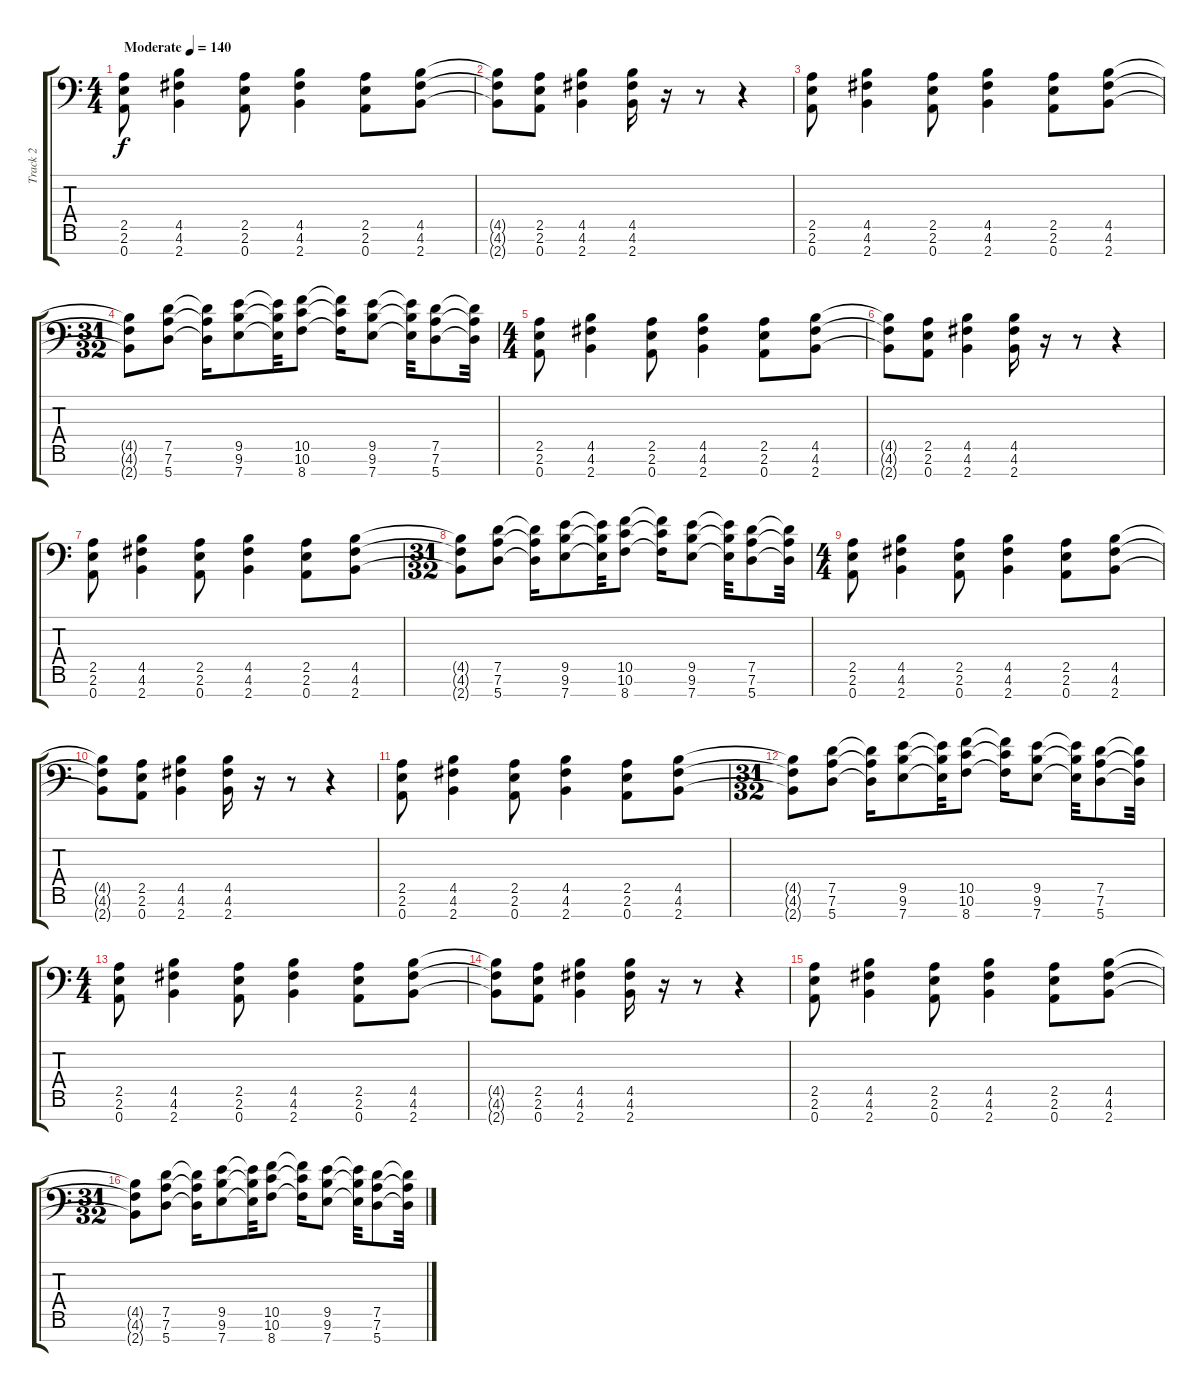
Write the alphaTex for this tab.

\track ("Track 2" "Track 2") {instrument distortionguitar}
\staff {score tabs}
\tuning (D4 A3 F3 C3 G2 D2 A1) {hide}
\ts (4 4)
\tempo (140 "Moderate")
\clef f4
\ks c
(2.5 2.6 0.7).8{dy f instrument distortionguitar} (4.5 4.6 2.7).4 (2.5 2.6 0.7).8 (4.5 4.6 2.7).4 (2.5 2.6 0.7).8 (4.5 4.6 2.7).8 |
(4.5{t} 4.6{t} 2.7{t}).8 (2.5 2.6 0.7).8 (4.5 4.6 2.7).4 (4.5 4.6 2.7).16 r.16 r.8 r.4 |
(2.5 2.6 0.7).8 (4.5 4.6 2.7).4 (2.5 2.6 0.7).8 (4.5 4.6 2.7).4 (2.5 2.6 0.7).8 (4.5 4.6 2.7).8 |
\ts (31 32)
(4.5{t} 4.6{t} 2.7{t}).8 (7.5 7.6 5.7).8 (7.5{t} 7.6{t} 5.7{t}).16 (9.5 9.6 7.7).8 (9.5{t} 9.6{t} 7.7{t}).32 (10.5 10.6 8.7).8 (10.5{t} 10.6{t} 8.7{t}).16 (9.5 9.6 7.7).8 (9.5{t} 9.6{t} 7.7{t}).32 (7.5 7.6 5.7).8 (7.5{t} 7.6{t} 5.7{t}).32 |
\ts (4 4)
(2.5 2.6 0.7).8 (4.5 4.6 2.7).4 (2.5 2.6 0.7).8 (4.5 4.6 2.7).4 (2.5 2.6 0.7).8 (4.5 4.6 2.7).8 |
(4.5{t} 4.6{t} 2.7{t}).8 (2.5 2.6 0.7).8 (4.5 4.6 2.7).4 (4.5 4.6 2.7).16 r.16 r.8 r.4 |
(2.5 2.6 0.7).8 (4.5 4.6 2.7).4 (2.5 2.6 0.7).8 (4.5 4.6 2.7).4 (2.5 2.6 0.7).8 (4.5 4.6 2.7).8 |
\ts (31 32)
(4.5{t} 4.6{t} 2.7{t}).8 (7.5 7.6 5.7).8 (7.5{t} 7.6{t} 5.7{t}).16 (9.5 9.6 7.7).8 (9.5{t} 9.6{t} 7.7{t}).32 (10.5 10.6 8.7).8 (10.5{t} 10.6{t} 8.7{t}).16 (9.5 9.6 7.7).8 (9.5{t} 9.6{t} 7.7{t}).32 (7.5 7.6 5.7).8 (7.5{t} 7.6{t} 5.7{t}).32 |
\ts (4 4)
(2.5 2.6 0.7).8 (4.5 4.6 2.7).4 (2.5 2.6 0.7).8 (4.5 4.6 2.7).4 (2.5 2.6 0.7).8 (4.5 4.6 2.7).8 |
(4.5{t} 4.6{t} 2.7{t}).8 (2.5 2.6 0.7).8 (4.5 4.6 2.7).4 (4.5 4.6 2.7).16 r.16 r.8 r.4 |
(2.5 2.6 0.7).8 (4.5 4.6 2.7).4 (2.5 2.6 0.7).8 (4.5 4.6 2.7).4 (2.5 2.6 0.7).8 (4.5 4.6 2.7).8 |
\ts (31 32)
(4.5{t} 4.6{t} 2.7{t}).8 (7.5 7.6 5.7).8 (7.5{t} 7.6{t} 5.7{t}).16 (9.5 9.6 7.7).8 (9.5{t} 9.6{t} 7.7{t}).32 (10.5 10.6 8.7).8 (10.5{t} 10.6{t} 8.7{t}).16 (9.5 9.6 7.7).8 (9.5{t} 9.6{t} 7.7{t}).32 (7.5 7.6 5.7).8 (7.5{t} 7.6{t} 5.7{t}).32 |
\ts (4 4)
(2.5 2.6 0.7).8 (4.5 4.6 2.7).4 (2.5 2.6 0.7).8 (4.5 4.6 2.7).4 (2.5 2.6 0.7).8 (4.5 4.6 2.7).8 |
(4.5{t} 4.6{t} 2.7{t}).8 (2.5 2.6 0.7).8 (4.5 4.6 2.7).4 (4.5 4.6 2.7).16 r.16 r.8 r.4 |
(2.5 2.6 0.7).8 (4.5 4.6 2.7).4 (2.5 2.6 0.7).8 (4.5 4.6 2.7).4 (2.5 2.6 0.7).8 (4.5 4.6 2.7).8 |
\ts (31 32)
(4.5{t} 4.6{t} 2.7{t}).8 (7.5 7.6 5.7).8 (7.5{t} 7.6{t} 5.7{t}).16 (9.5 9.6 7.7).8 (9.5{t} 9.6{t} 7.7{t}).32 (10.5 10.6 8.7).8 (10.5{t} 10.6{t} 8.7{t}).16 (9.5 9.6 7.7).8 (9.5{t} 9.6{t} 7.7{t}).32 (7.5 7.6 5.7).8 (7.5{t} 7.6{t} 5.7{t}).32
